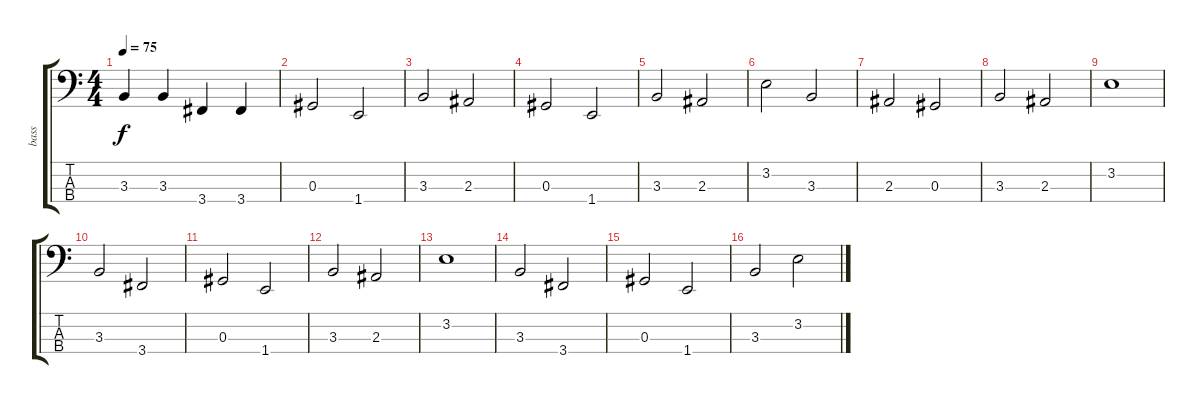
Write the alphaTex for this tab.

\track ("bass" "bass") {instrument electricbassfinger}
\staff {score tabs}
\tuning (Gb2 Db2 Ab1 Eb1) {hide}
\ts (4 4)
\tempo 75
\clef f4
\ks c
3.3.4{dy f} 3.3.4 3.4.4 3.4.4 |
0.3.2 1.4.2 |
3.3.2 2.3.2 |
0.3.2 1.4.2 |
3.3.2 2.3.2 |
3.2.2 3.3.2 |
2.3.2 0.3.2 |
3.3.2 2.3.2 |
3.2.1 |
3.3.2 3.4.2 |
0.3.2 1.4.2 |
3.3.2 2.3.2 |
3.2.1 |
3.3.2 3.4.2 |
0.3.2 1.4.2 |
3.3.2 3.2.2
